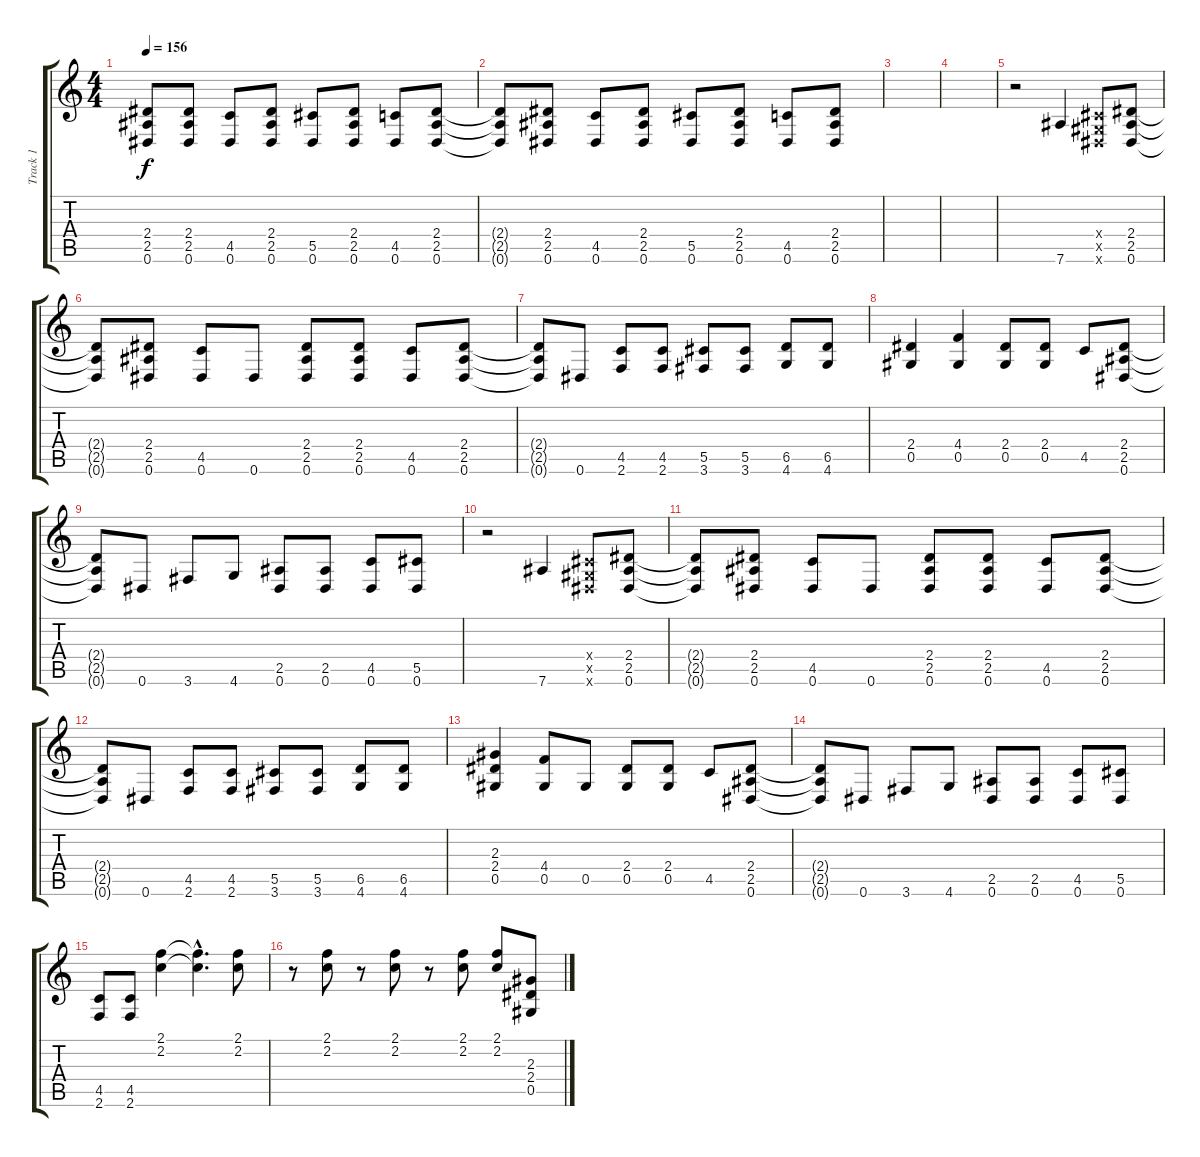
\track ("Track 1" "Track 1") {instrument overdrivenguitar}
\staff {score tabs}
\tuning (Eb4 Bb3 Gb3 Db3 Ab2 Eb2) {hide}
\ts (4 4)
\tempo 156
\clef g2
\ks c
(2.4{t} 2.5{t} 0.6{t}).8{dy f} (2.4 2.5 0.6).8 (4.5 0.6).8 (2.4 2.5 0.6).8 (5.5 0.6).8 (2.4 2.5 0.6).8 (4.5 0.6).8 (2.4 2.5 0.6).8 |
(2.4{t} 2.5{t} 0.6{t}).8 (2.4 2.5 0.6).8 (4.5 0.6).8 (2.4 2.5 0.6).8 (5.5 0.6).8 (2.4 2.5 0.6).8 (4.5 0.6).8 (2.4 2.5 0.6).8 |
|
|
r.2 7.6.4 (0.4{x} 0.5{x} 0.6{x}).8 (2.4 2.5 0.6).8 |
(2.4{t} 2.5{t} 0.6{t}).8 (2.4 2.5 0.6).8 (4.5 0.6).8 0.6.8 (2.4 2.5 0.6).8 (2.4 2.5 0.6).8 (4.5 0.6).8 (2.4 2.5 0.6).8 |
(2.4{t} 2.5{t} 0.6{t}).8 0.6.8 (4.5 2.6).8 (4.5 2.6).8 (5.5 3.6).8 (5.5 3.6).8 (6.5 4.6).8 (6.5 4.6).8 |
(2.4 0.5).4 (4.4 0.5).4 (2.4 0.5).8 (2.4 0.5).8 4.5.8 (2.4 2.5 0.6).8 |
(2.4{t} 2.5{t} 0.6{t}).8 0.6.8 3.6.8 4.6.8 (2.5 0.6).8 (2.5 0.6).8 (4.5 0.6).8 (5.5 0.6).8 |
r.2 7.6.4 (0.4{x} 0.5{x} 0.6{x}).8 (2.4 2.5 0.6).8 |
(2.4{t} 2.5{t} 0.6{t}).8 (2.4 2.5 0.6).8 (4.5 0.6).8 0.6.8 (2.4 2.5 0.6).8 (2.4 2.5 0.6).8 (4.5 0.6).8 (2.4 2.5 0.6).8 |
(2.4{t} 2.5{t} 0.6{t}).8 0.6.8 (4.5 2.6).8 (4.5 2.6).8 (5.5 3.6).8 (5.5 3.6).8 (6.5 4.6).8 (6.5 4.6).8 |
(2.3 2.4 0.5).4 (4.4 0.5).8 0.5.8 (2.4 0.5).8 (2.4 0.5).8 4.5.8 (2.4 2.5 0.6).8 |
(2.4{t} 2.5{t} 0.6{t}).8 0.6.8 3.6.8 4.6.8 (2.5 0.6).8 (2.5 0.6).8 (4.5 0.6).8 (5.5 0.6).8 |
(4.5 2.6).8 (4.5 2.6).8 (2.1 2.2).4 (2.1{hac t} 2.2{hac t}).4{d} (2.1 2.2).8 |
r.8 (2.1 2.2).8 r.8 (2.1 2.2).8 r.8 (2.1 2.2).8 (2.1 2.2).8 (2.3 2.4 0.5).8
